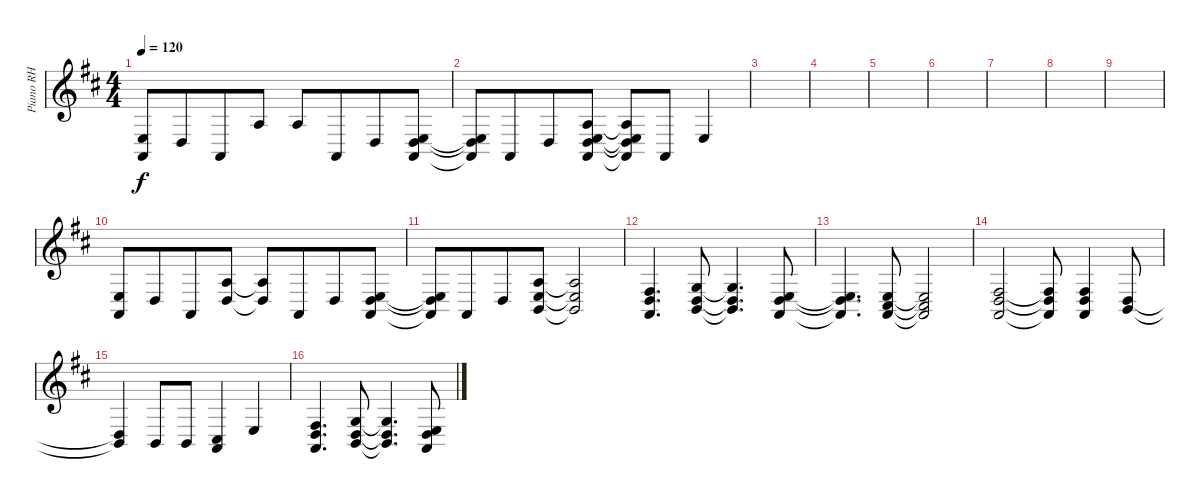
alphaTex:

\track ("Piano RH" "Piano RH") {instrument brightacousticpiano}
\staff {score}
\tuning (E4 B3 G3 D3 A2 E2 B1) {hide}
\ts (4 4)
\tempo 120
\clef g2
\ks d
(2.4 0.5).8{dy f} 0.4.8{beam merge} 0.5.8 2.3.8 2.3.8 0.5.8{beam merge} 0.4.8 (0.4 7.5 5.6).8 |
(0.4{t} 7.5{t} 5.6{t}).8 0.5.8{beam merge} 0.4.8 (2.3 2.4 5.5 5.6).8 (2.3{t} 2.4{t} 5.5{t} 5.6{t}).8 0.5.8 2.4.4 |
|
|
|
|
|
|
|
(2.4 0.5).8 0.4.8{beam merge} 0.5.8 (2.3 0.4).8 (2.3{t} 0.4{t}).8 0.5.8{beam merge} 0.4.8 (0.4 0.5 12.6).8 |
(0.4{t} 0.5{t} 12.6{t}).8 0.5.8{beam merge} 0.4.8 (2.3 2.4 2.5).8 (2.3{t} 2.4{t} 2.5{t}).2 |
(4.4 5.5 5.6).4{d} (0.3 0.4 2.5).8 (0.3{t} 0.4{t} 2.5{t}).4{d} (0.4 7.5 5.6).8 |
(0.4{t} 7.5{t} 5.6{t}).4{d} (2.4 4.5 5.6).8 (2.4{t} 4.5{t} 5.6{t}).2 |
(4.4 5.5 5.6).2 (4.4{t} 5.5{t} 5.6{t}).8 (4.4 5.5 5.6).4 (0.4 2.5).8 |
(0.4{t} 2.5{t}).4 2.5.8 2.5.8 (4.5 5.6).4 2.4.4 |
(4.4 5.5 5.6).4{d} (0.3 0.4 2.5).8 (0.3{t} 0.4{t} 2.5{t}).4{d} (0.4 7.5 5.6).8
